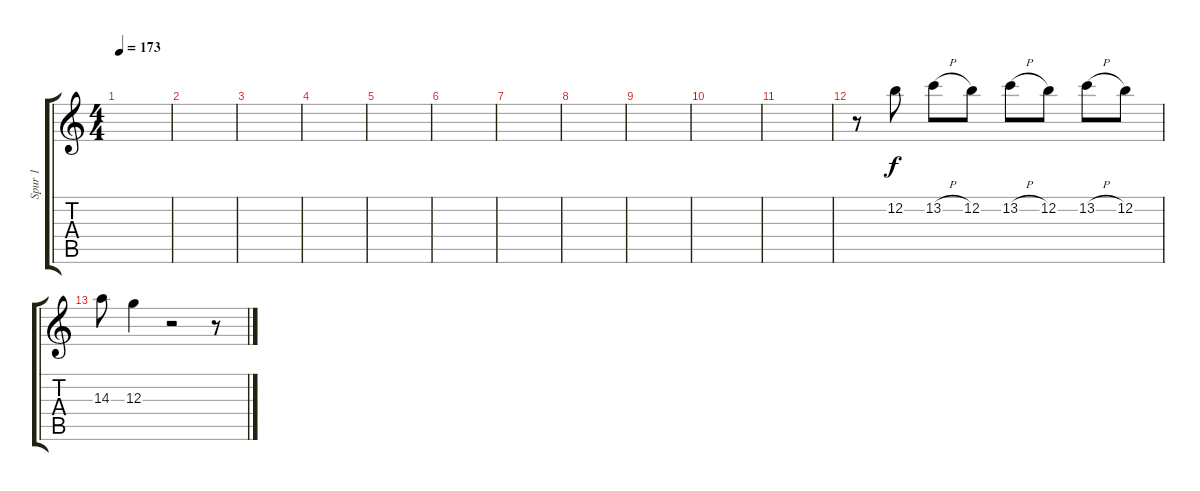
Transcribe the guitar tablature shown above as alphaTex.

\track ("Spur 1" "Spur 1") {instrument overdrivenguitar}
\staff {score tabs}
\tuning (E4 B3 G3 D3 A2 E2) {hide}
\ts (4 4)
\tempo 173
\clef g2
\ks c
|
|
|
|
|
|
|
|
|
|
|
r.8 12.2.8{volume 13} 13.2{h}.8 12.2.8 13.2{h}.8 12.2.8 13.2{h}.8 12.2.8 |
14.3.8 12.3.4 r.2 r.8
